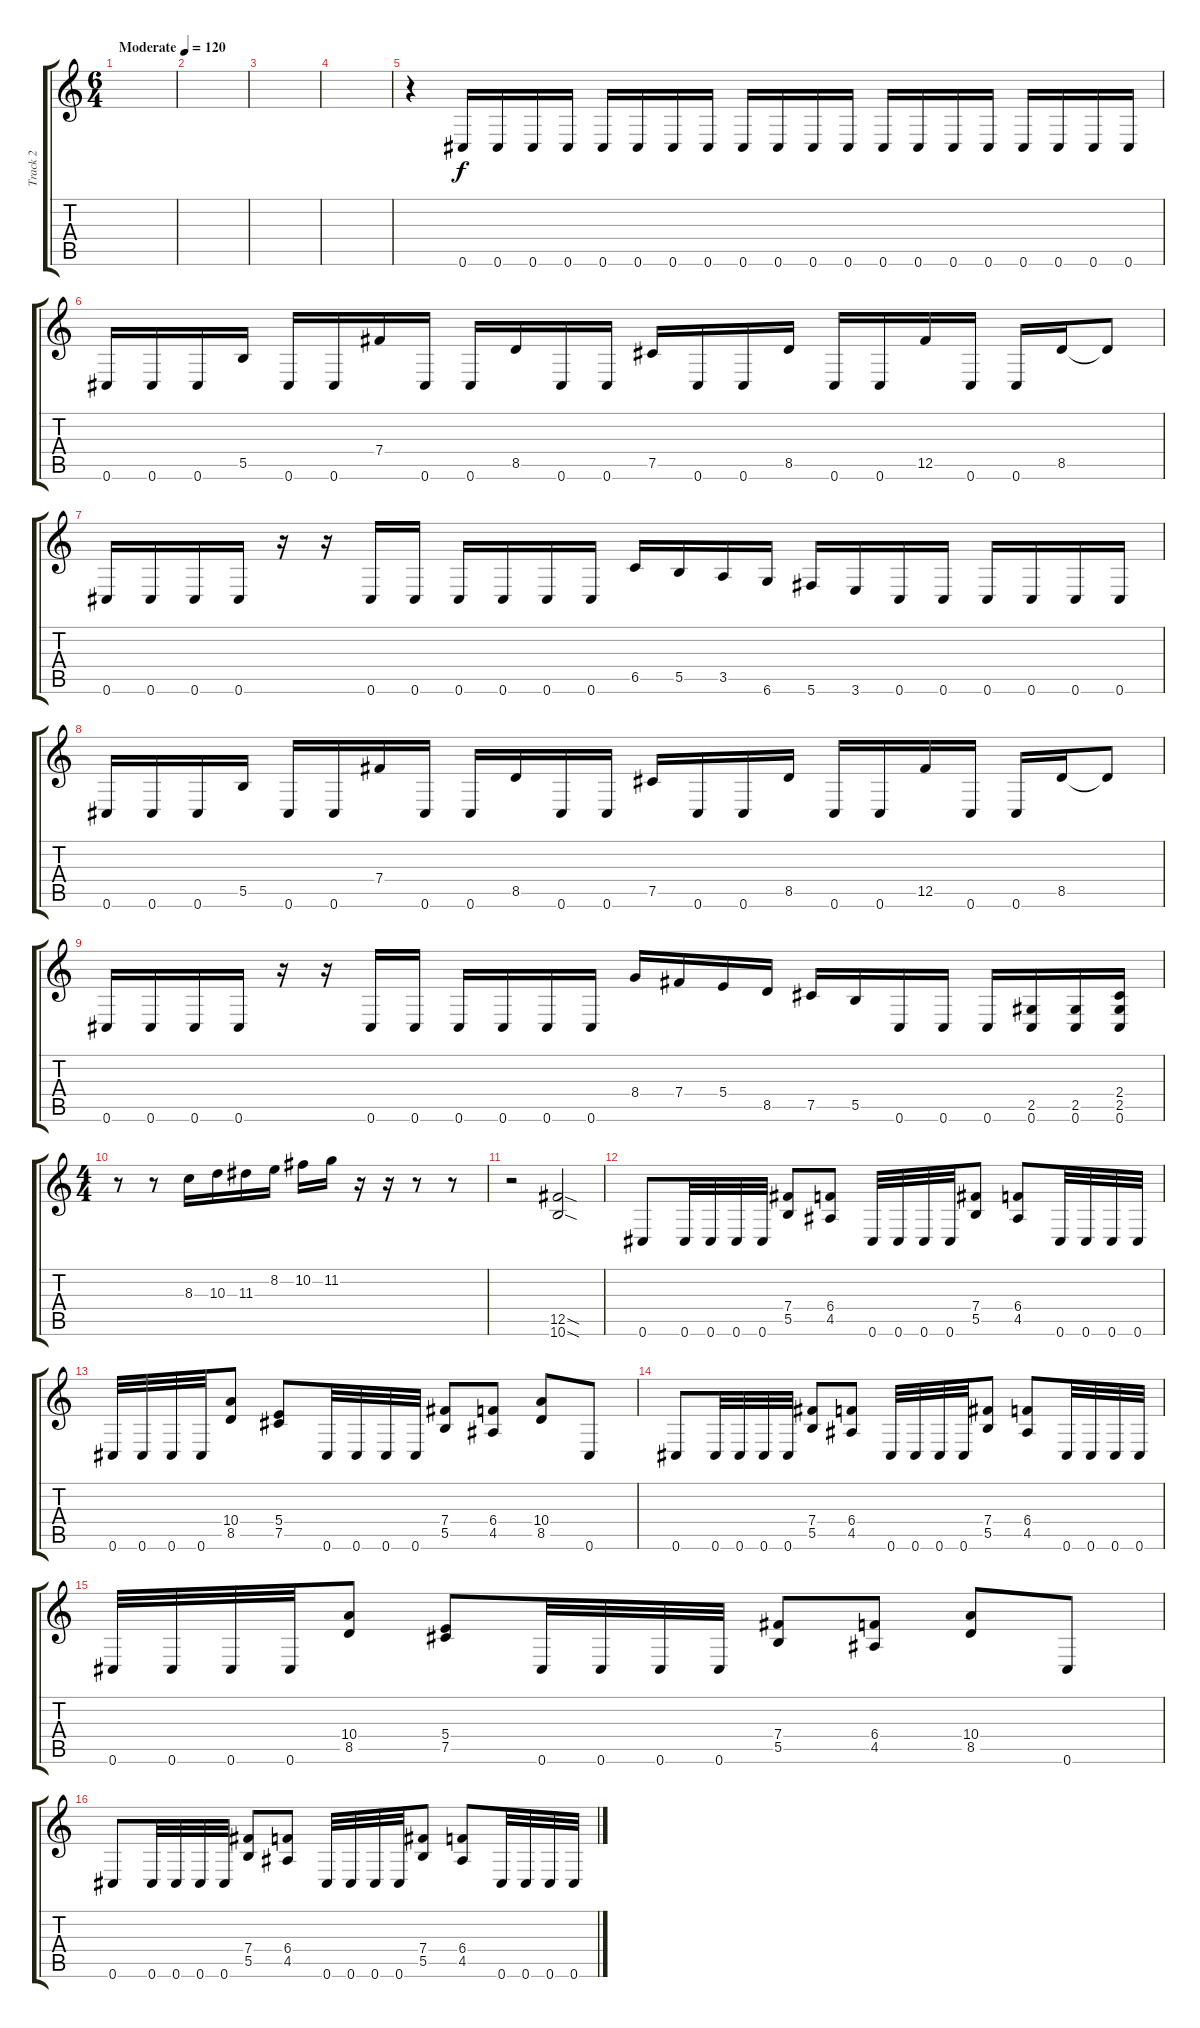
\track ("Track 2" "Track 2") {instrument distortionguitar}
\staff {score tabs}
\tuning (Db4 Ab3 E3 B2 Gb2 Db2) {hide}
\ts (6 4)
\tempo (120 "Moderate")
\clef g2
\ks c
|
|
|
|
r.4 0.6.16 0.6.16 0.6.16 0.6.16 0.6.16 0.6.16 0.6.16 0.6.16 0.6.16 0.6.16 0.6.16 0.6.16 0.6.16 0.6.16 0.6.16 0.6.16 0.6.16 0.6.16 0.6.16 0.6.16 |
0.6.16 0.6.16 0.6.16 5.5.16 0.6.16 0.6.16 7.4.16 0.6.16 0.6.16 8.5.16 0.6.16 0.6.16 7.5.16 0.6.16 0.6.16 8.5.16 0.6.16 0.6.16 12.5.16 0.6.16 0.6.16 8.5.16 8.5{t}.8 |
0.6.16 0.6.16 0.6.16 0.6.16 r.16 r.16 0.6.16 0.6.16 0.6.16 0.6.16 0.6.16 0.6.16 6.5.16 5.5.16 3.5.16 6.6.16 5.6.16 3.6.16 0.6.16 0.6.16 0.6.16 0.6.16 0.6.16 0.6.16 |
0.6.16 0.6.16 0.6.16 5.5.16 0.6.16 0.6.16 7.4.16 0.6.16 0.6.16 8.5.16 0.6.16 0.6.16 7.5.16 0.6.16 0.6.16 8.5.16 0.6.16 0.6.16 12.5.16 0.6.16 0.6.16 8.5.16 8.5{t}.8 |
0.6.16 0.6.16{beam merge} 0.6.16 0.6.16 r.16 r.16 0.6.16 0.6.16 0.6.16 0.6.16 0.6.16 0.6.16 8.4.16 7.4.16 5.4.16 8.5.16 7.5.16 5.5.16 0.6.16 0.6.16 0.6.16 (2.5 0.6).16 (2.5 0.6).16 (2.4 2.5 0.6).16 |
\ts (4 4)
r.8 r.8 8.3.16 10.3.16 11.3.16 8.2.16 10.2.16 11.2.16 r.16 r.16 r.8 r.8 |
r.2 (12.5{sod} 10.6{sod}).2 |
0.6.8 0.6.32 0.6.32 0.6.32 0.6.32 (7.4 5.5).8 (6.4 4.5).8 0.6.32 0.6.32 0.6.32 0.6.32 (7.4 5.5).8 (6.4 4.5).8 0.6.32 0.6.32 0.6.32 0.6.32 |
0.6.32 0.6.32 0.6.32 0.6.32 (10.4 8.5).8 (5.4 7.5).8 0.6.32 0.6.32 0.6.32 0.6.32 (7.4 5.5).8 (6.4 4.5).8 (10.4 8.5).8 0.6.8 |
0.6.8 0.6.32 0.6.32 0.6.32 0.6.32 (7.4 5.5).8 (6.4 4.5).8 0.6.32 0.6.32 0.6.32 0.6.32 (7.4 5.5).8 (6.4 4.5).8 0.6.32 0.6.32 0.6.32 0.6.32 |
0.6.32 0.6.32 0.6.32 0.6.32 (10.4 8.5).8 (5.4 7.5).8 0.6.32 0.6.32 0.6.32 0.6.32 (7.4 5.5).8 (6.4 4.5).8 (10.4 8.5).8 0.6.8 |
0.6.8 0.6.32 0.6.32 0.6.32 0.6.32 (7.4 5.5).8 (6.4 4.5).8 0.6.32 0.6.32 0.6.32 0.6.32 (7.4 5.5).8 (6.4 4.5).8 0.6.32 0.6.32 0.6.32 0.6.32
